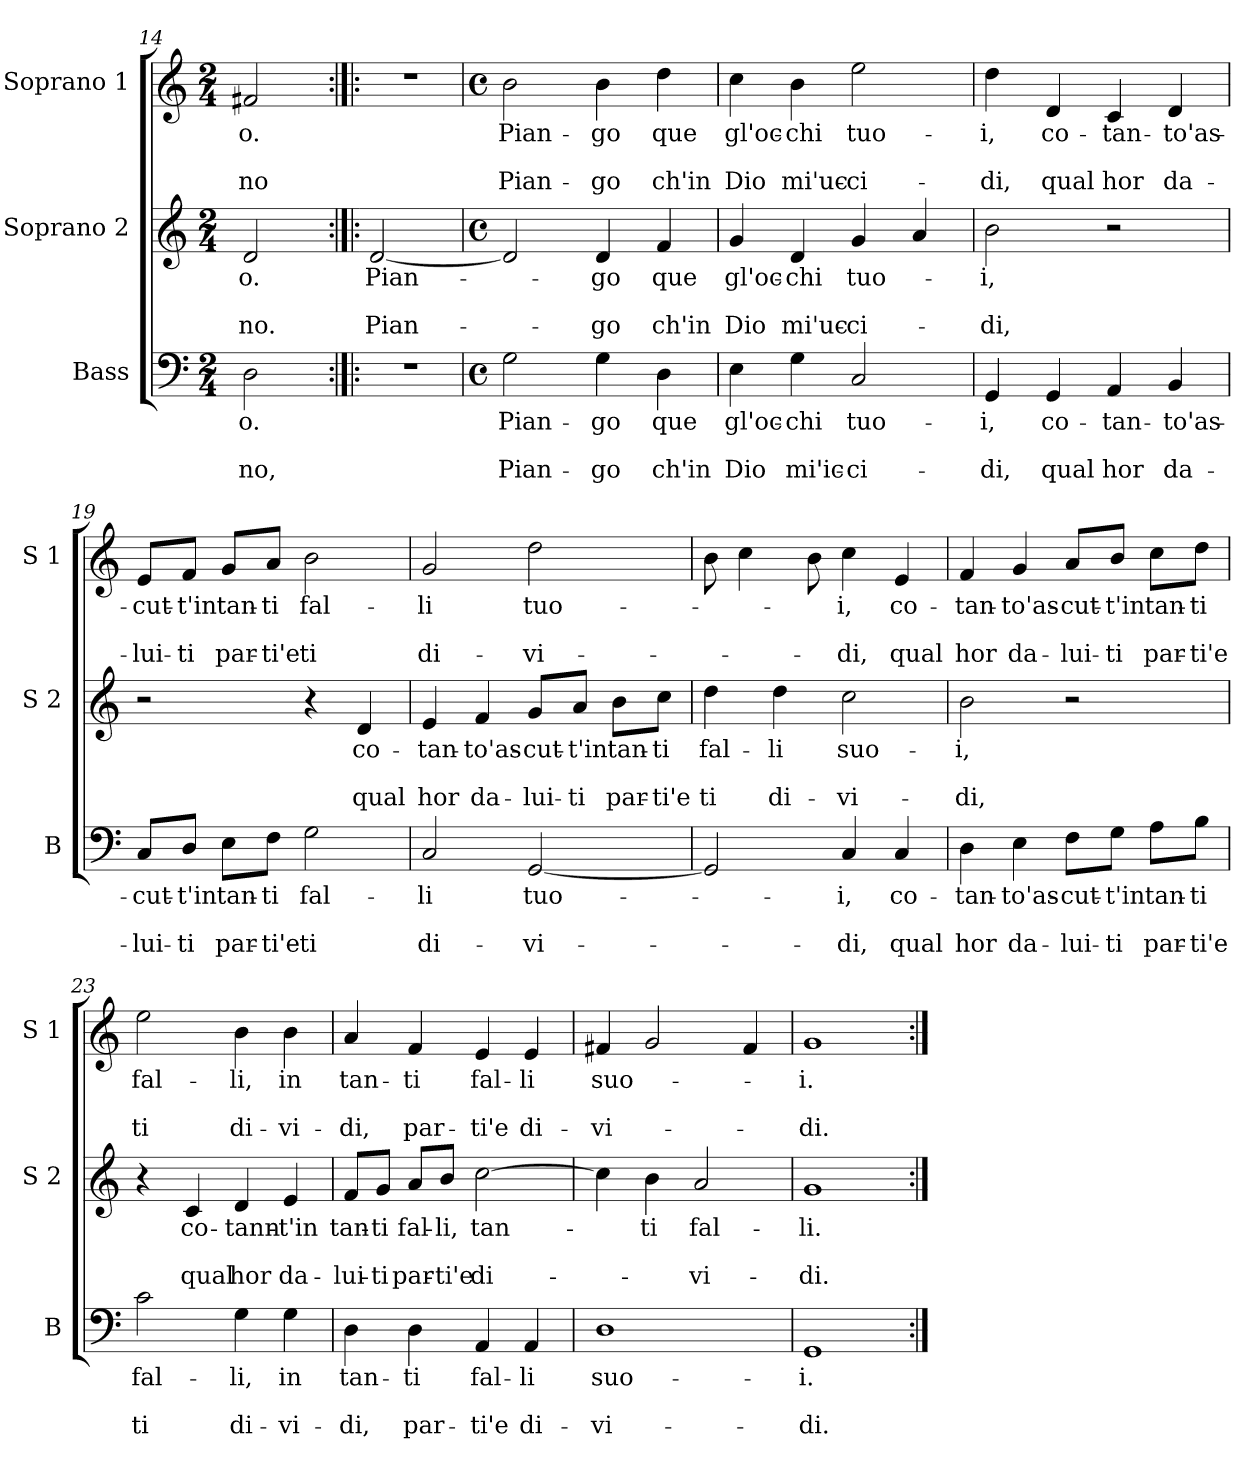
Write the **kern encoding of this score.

**kern	**text	**text	**text	**kern	**text	**text	**text	**kern	**text	**text	**text
*part3	*part3	*part3	*part3	*part2	*part2	*part2	*part2	*part1	*part1	*part1	*part1
*staff3	*staff3	*staff3	*staff3	*staff2	*staff2	*staff2	*staff2	*staff1	*staff1	*staff1	*staff1
*I"Bass	*	*	*	*I"Soprano 2	*	*	*	*I"Soprano 1	*	*	*
*I'B	*	*	*	*I'S 2	*	*	*	*I'S 1	*	*	*
*clefF4	*	*	*	*clefG2	*	*	*	*clefG2	*	*	*
*k[]	*	*	*	*k[]	*	*	*	*k[]	*	*	*
*C:	*	*	*	*C:	*	*	*	*C:	*	*	*
*M2/4	*	*	*	*M2/4	*	*	*	*M2/4	*	*	*
=14	=14	=14	=14	=14	=14	=14	=14	=14	=14	=14	=14
!	!LO:LY:b	!	!LO:LY:b	!	!LO:LY:b	!	!LO:LY:b	!	!LO:LY:b	!	!LO:LY:b
2D\	-o.	.	-no,	2d/	-o.	.	-no.	2f#X/	-o.	.	-no
=15:|!|:	=15:|!|:	=15:|!|:	=15:|!|:	=15:|!|:	=15:|!|:	=15:|!|:	=15:|!|:	=15:|!|:	=15:|!|:	=15:|!|:	=15:|!|:
!	!	!	!	!	!LO:LY:b	!	!LO:LY:b	!	!	!	!
2r	.	.	.	[2d/	Pian-	.	Pian-	2r	.	.	.
!!LO:LB:g=z
=16	=16	=16	=16	=16	=16	=16	=16	=16	=16	=16	=16
*M4/4	*	*	*	*M4/4	*	*	*	*M4/4	*	*	*
*met(c)	*	*	*	*met(c)	*	*	*	*met(c)	*	*	*
!	!LO:LY:b	!	!LO:LY:b	!	!	!	!	!	!LO:LY:b	!	!LO:LY:b
2G\	Pian-	.	Pian-	2d/]	.	.	.	2b\	Pian-	.	Pian-
!	!LO:LY:b	!	!LO:LY:b	!	!LO:LY:b	!	!LO:LY:b	!	!LO:LY:b	!	!LO:LY:b
4G\	-go	.	-go	4d/	-go	.	-go	4b\	-go	.	-go
!	!LO:LY:b	!	!LO:LY:b	!	!LO:LY:b	!	!LO:LY:b	!	!LO:LY:b	!	!LO:LY:b
4D\	que	.	ch'in	4f/	que	.	ch'in	4dd\	que	.	ch'in
=17	=17	=17	=17	=17	=17	=17	=17	=17	=17	=17	=17
!	!LO:LY:b	!	!LO:LY:b	!	!LO:LY:b	!	!LO:LY:b	!	!LO:LY:b	!	!LO:LY:b
4E\	gl'oc-	.	Dio	4g/	gl'oc-	.	Dio	4cc\	gl'oc-	.	Dio
!	!LO:LY:b	!	!LO:LY:b	!	!LO:LY:b	!	!LO:LY:b	!	!LO:LY:b	!	!LO:LY:b
4G\	-chi	.	mi'ic-	4d/	-chi	.	mi'uc-	4b\	-chi	.	mi'uc-
!	!LO:LY:b	!	!LO:LY:b	!	!LO:LY:b	!	!LO:LY:b	!	!LO:LY:b	!	!LO:LY:b
2C/	tuo-	.	-ci-	4g/	tuo-	.	-ci-	2ee\	tuo-	.	-ci-
.	.	.	.	4a/	.	.	.	.	.	.	.
=18	=18	=18	=18	=18	=18	=18	=18	=18	=18	=18	=18
!	!LO:LY:b	!	!LO:LY:b	!	!LO:LY:b	!	!LO:LY:b	!	!LO:LY:b	!	!LO:LY:b
4GG/	-i,	.	-di,	2b\	-i,	.	-di,	4dd\	-i,	.	-di,
!	!LO:LY:b	!	!LO:LY:b	!	!	!	!	!	!LO:LY:b	!	!LO:LY:b
4GG/	co-	.	qual	.	.	.	.	4d/	co-	.	qual
!	!LO:LY:b	!	!LO:LY:b	!	!	!	!	!	!LO:LY:b	!	!LO:LY:b
4AA/	-tan-	.	hor	2r	.	.	.	4c/	-tan-	.	hor
!	!LO:LY:b	!	!LO:LY:b	!	!	!	!	!	!LO:LY:b	!	!LO:LY:b
4BB/	-to'as-	.	da-	.	.	.	.	4d/	-to'as-	.	da-
=19	=19	=19	=19	=19	=19	=19	=19	=19	=19	=19	=19
!	!LO:LY:b	!	!LO:LY:b	!	!	!	!	!	!LO:LY:b	!	!LO:LY:b
8C/L	-cut-	.	-lui-	2r	.	.	.	8e/L	-cut-	.	-lui-
!	!LO:LY:b	!	!LO:LY:b	!	!	!	!	!	!LO:LY:b	!	!LO:LY:b
8D/J	-t'in	.	-ti	.	.	.	.	8f/J	-t'in	.	-ti
!	!LO:LY:b	!	!LO:LY:b	!	!	!	!	!	!LO:LY:b	!	!LO:LY:b
8E\L	tan-	.	par-	.	.	.	.	8g/L	tan-	.	par-
!	!LO:LY:b	!	!LO:LY:b	!	!	!	!	!	!LO:LY:b	!	!LO:LY:b
8F\J	-ti	.	-ti'e	.	.	.	.	8a/J	-ti	.	-ti'e
!	!LO:LY:b	!	!LO:LY:b	!	!	!	!	!	!LO:LY:b	!	!LO:LY:b
2G\	fal-	.	ti	4r	.	.	.	2b\	fal-	.	ti
!	!	!	!	!	!LO:LY:b	!	!LO:LY:b	!	!	!	!
.	.	.	.	4d/	co-	.	qual	.	.	.	.
=20	=20	=20	=20	=20	=20	=20	=20	=20	=20	=20	=20
!	!LO:LY:b	!	!LO:LY:b	!	!LO:LY:b	!	!LO:LY:b	!	!LO:LY:b	!	!LO:LY:b
2C/	-li	.	di-	4e/	-tan-	.	hor	2g/	-li	.	di-
!	!	!	!	!	!LO:LY:b	!	!LO:LY:b	!	!	!	!
.	.	.	.	4f/	-to'as-	.	da-	.	.	.	.
!	!LO:LY:b	!	!LO:LY:b	!	!LO:LY:b	!	!LO:LY:b	!	!LO:LY:b	!	!LO:LY:b
[2GG/	tuo-	.	-vi-	8g/L	-cut-	.	-lui-	2dd\	tuo-	.	-vi-
!	!	!	!	!	!LO:LY:b	!	!LO:LY:b	!	!	!	!
.	.	.	.	8a/J	-t'in	.	-ti	.	.	.	.
!	!	!	!	!	!LO:LY:b	!	!LO:LY:b	!	!	!	!
.	.	.	.	8b\L	tan-	.	par-	.	.	.	.
!	!	!	!	!	!LO:LY:b	!	!LO:LY:b	!	!	!	!
.	.	.	.	8cc\J	-ti	.	-ti'e	.	.	.	.
!!LO:LB:g=z
=21	=21	=21	=21	=21	=21	=21	=21	=21	=21	=21	=21
!	!	!	!	!	!LO:LY:b	!	!LO:LY:b	!	!	!	!
2GG/]	.	.	.	4dd\	fal-	.	ti	8b\	.	.	.
.	.	.	.	.	.	.	.	4cc\	.	.	.
!	!	!	!	!	!LO:LY:b	!	!LO:LY:b	!	!	!	!
.	.	.	.	4dd\	-li	.	di-	.	.	.	.
.	.	.	.	.	.	.	.	8b\	.	.	.
!	!LO:LY:b	!	!LO:LY:b	!	!LO:LY:b	!	!LO:LY:b	!	!LO:LY:b	!	!LO:LY:b
4C/	-i,	.	-di,	2cc\	suo-	.	-vi-	4cc\	-i,	.	-di,
!	!LO:LY:b	!	!LO:LY:b	!	!	!	!	!	!LO:LY:b	!	!LO:LY:b
4C/	co-	.	qual	.	.	.	.	4e/	co-	.	qual
=22	=22	=22	=22	=22	=22	=22	=22	=22	=22	=22	=22
!	!LO:LY:b	!	!LO:LY:b	!	!LO:LY:b	!	!LO:LY:b	!	!LO:LY:b	!	!LO:LY:b
4D\	-tan-	.	hor	2b\	-i,	.	-di,	4f/	-tan-	.	hor
!	!LO:LY:b	!	!LO:LY:b	!	!	!	!	!	!LO:LY:b	!	!LO:LY:b
4E\	-to'as-	.	da-	.	.	.	.	4g/	-to'as-	.	da-
!	!LO:LY:b	!	!LO:LY:b	!	!	!	!	!	!LO:LY:b	!	!LO:LY:b
8F\L	-cut-	.	-lui-	2r	.	.	.	8a/L	-cut-	.	-lui-
!	!LO:LY:b	!	!LO:LY:b	!	!	!	!	!	!LO:LY:b	!	!LO:LY:b
8G\J	-t'in	.	-ti	.	.	.	.	8b/J	-t'in	.	-ti
!	!LO:LY:b	!	!LO:LY:b	!	!	!	!	!	!LO:LY:b	!	!LO:LY:b
8A\L	tan-	.	par-	.	.	.	.	8cc\L	tan-	.	par-
!	!LO:LY:b	!	!LO:LY:b	!	!	!	!	!	!LO:LY:b	!	!LO:LY:b
8B\J	-ti	.	-ti'e	.	.	.	.	8dd\J	-ti	.	-ti'e
=23	=23	=23	=23	=23	=23	=23	=23	=23	=23	=23	=23
!	!LO:LY:b	!	!LO:LY:b	!	!	!	!	!	!LO:LY:b	!	!LO:LY:b
2c\	fal-	.	ti	4r	.	.	.	2ee\	fal-	.	ti
!	!	!	!	!	!LO:LY:b	!	!LO:LY:b	!	!	!	!
.	.	.	.	4c/	co-	.	qual	.	.	.	.
!	!LO:LY:b	!	!LO:LY:b	!	!LO:LY:b	!	!LO:LY:b	!	!LO:LY:b	!	!LO:LY:b
4G\	-li,	.	di-	4d/	-tann-	.	hor	4b\	-li,	.	di-
!	!LO:LY:b	!	!LO:LY:b	!	!LO:LY:b	!	!LO:LY:b	!	!LO:LY:b	!	!LO:LY:b
4G\	in	.	-vi-	4e/	-t'in	.	da-	4b\	in	.	-vi-
=24	=24	=24	=24	=24	=24	=24	=24	=24	=24	=24	=24
!	!LO:LY:b	!	!LO:LY:b	!	!LO:LY:b	!	!LO:LY:b	!	!LO:LY:b	!	!LO:LY:b
4D\	tan-	.	-di,	8f/L	tan-	.	-lui-	4a/	tan-	.	-di,
!	!	!	!	!	!LO:LY:b	!	!LO:LY:b	!	!	!	!
.	.	.	.	8g/J	-ti	.	-ti	.	.	.	.
!	!LO:LY:b	!	!LO:LY:b	!	!LO:LY:b	!	!LO:LY:b	!	!LO:LY:b	!	!LO:LY:b
4D\	-ti	.	par-	8a/L	fal-	.	par-	4f/	-ti	.	par-
!	!	!	!	!	!LO:LY:b	!	!LO:LY:b	!	!	!	!
.	.	.	.	8b/J	-li,	.	-ti'e	.	.	.	.
!	!LO:LY:b	!	!LO:LY:b	!	!LO:LY:b	!	!LO:LY:b	!	!LO:LY:b	!	!LO:LY:b
4AA/	fal-	.	-ti'e	[2cc\	tan-	.	di-	4e/	fal-	.	-ti'e
!	!LO:LY:b	!	!LO:LY:b	!	!	!	!	!	!LO:LY:b	!	!LO:LY:b
4AA/	-li	.	di-	.	.	.	.	4e/	-li	.	di-
=25	=25	=25	=25	=25	=25	=25	=25	=25	=25	=25	=25
!	!LO:LY:b	!	!LO:LY:b	!	!	!	!	!	!LO:LY:b	!	!LO:LY:b
1D	suo-	.	-vi-	4cc\]	.	.	.	4f#X/	suo-	.	-vi-
!	!	!	!	!	!LO:LY:b	!	!	!	!	!	!
.	.	.	.	4b\	-ti	.	.	2g/	.	.	.
!	!	!	!	!	!LO:LY:b	!	!LO:LY:b	!	!	!	!
.	.	.	.	2a/	fal-	.	-vi-	.	.	.	.
.	.	.	.	.	.	.	.	4f#/	.	.	.
=26	=26	=26	=26	=26	=26	=26	=26	=26	=26	=26	=26
!	!LO:LY:b	!	!LO:LY:b	!	!LO:LY:b	!	!LO:LY:b	!	!LO:LY:b	!	!LO:LY:b
1GG	-i.	.	-di.	1g	-li.	.	-di.	1g	-i.	.	-di.
=:|!	=:|!	=:|!	=:|!	=:|!	=:|!	=:|!	=:|!	=:|!	=:|!	=:|!	=:|!
*-	*-	*-	*-	*-	*-	*-	*-	*-	*-	*-	*-
